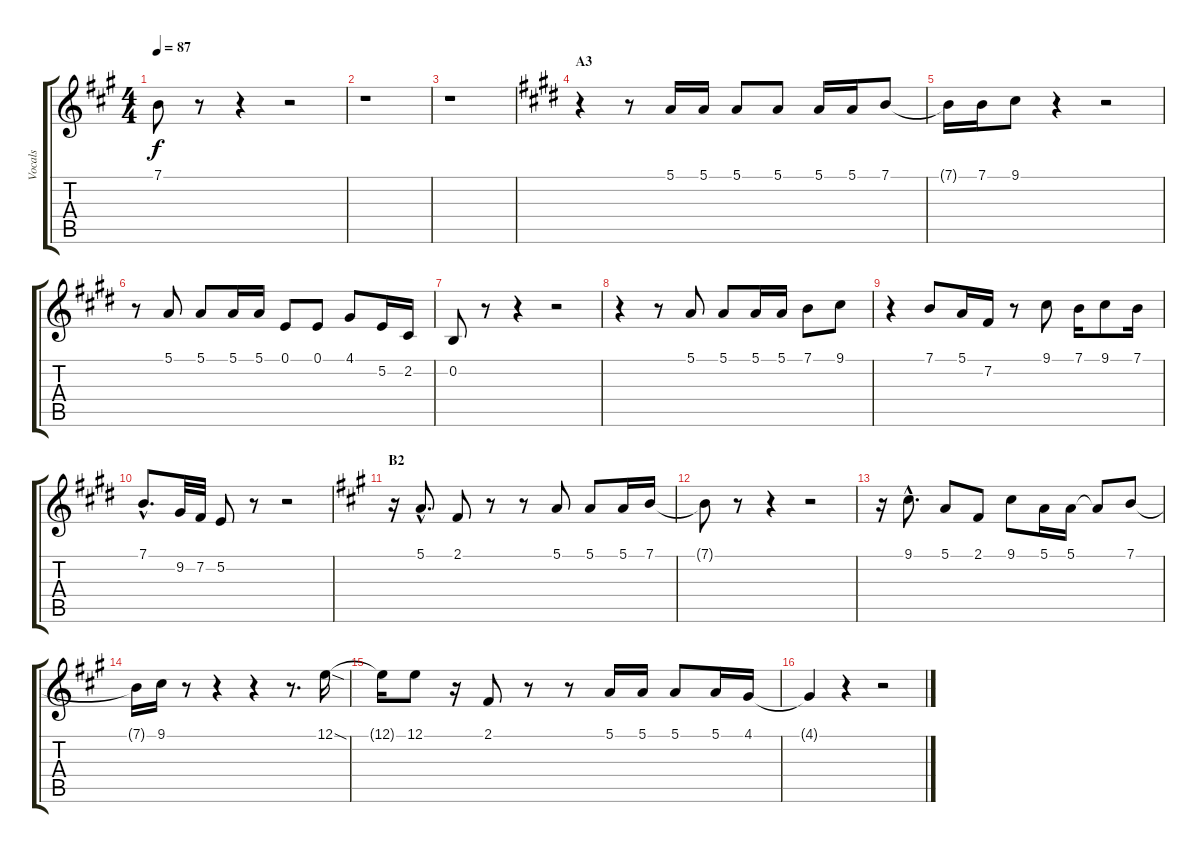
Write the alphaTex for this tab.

\track ("Vocals" "Vocals") {instrument lead6voice}
\staff {score tabs}
\tuning (E4 B3 G3 D3 A2 E2) {hide}
\ts (4 4)
\tempo 87
\clef g2
\ks a
7.1{t}.8{dy f} r.8 r.4 r.2 |
r.1 |
r.1 |
\section ("" "A3")
\ks e
r.4 r.8 5.1.16 5.1.16 5.1.8 5.1.8 5.1.16 5.1.16 7.1.8 |
7.1{t}.16 7.1.16 9.1.8 r.4 r.2 |
r.8 5.1.8 5.1.8 5.1.16 5.1.16 0.1.8 0.1.8 4.1.8 5.2.16 2.2.16 |
0.2.8 r.8 r.4 r.2 |
r.4 r.8 5.1.8 5.1.8 5.1.16 5.1.16 7.1.8 9.1.8 |
r.4 7.1.8 5.1.16 7.2.16 r.8 9.1.8 7.1.16 9.1.8 7.1.16 |
7.1{hac}.8{d} 9.2.32 7.2.32 5.2.8 r.8 r.2 |
\section ("" "B2")
\ks a
r.16 5.1{hac}.8{d} 2.1.8 r.8 r.8 5.1.8 5.1.8 5.1.16 7.1.16 |
7.1{t}.8 r.8 r.4 r.2 |
r.16 9.1{hac}.8{d} 5.1.8 2.1.8 9.1.8 5.1.16 5.1.16 5.1{t}.8 7.1.8 |
7.1{t}.16 9.1.16 r.8 r.4 r.4 r.8{d} 12.1{sod}.16 |
12.1{t}.16 12.1.8 r.16 2.1.8 r.8 r.8 5.1.16 5.1.16 5.1.8 5.1.16 4.1.16 |
4.1{t}.4 r.4 r.2
